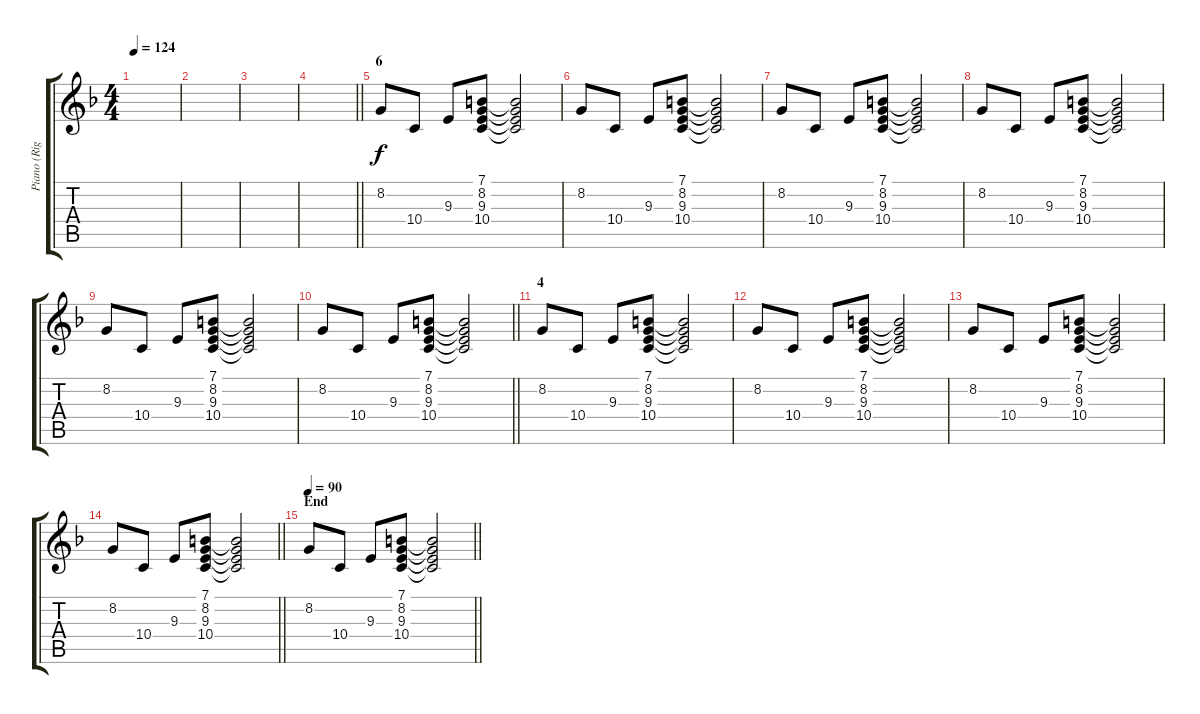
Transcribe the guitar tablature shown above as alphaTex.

\track ("Piano (Right Hand)" "Piano (Rig") {instrument acousticgrandpiano}
\staff {score tabs}
\tuning (E4 B3 G3 D3 A2 E2) {hide}
\ts (4 4)
\tempo 124
\clef g2
\ks f
|
|
|
\barLineRight lightlight
|
\section ("" "6")
8.2.8 10.4.8 9.3.8 (7.1 8.2 9.3 10.4).8 (7.1{t} 8.2{t} 9.3{t} 10.4{t}).2 |
8.2.8 10.4.8 9.3.8 (7.1 8.2 9.3 10.4).8 (7.1{t} 8.2{t} 9.3{t} 10.4{t}).2 |
8.2.8 10.4.8 9.3.8 (7.1 8.2 9.3 10.4).8 (7.1{t} 8.2{t} 9.3{t} 10.4{t}).2 |
8.2.8 10.4.8 9.3.8 (7.1 8.2 9.3 10.4).8 (7.1{t} 8.2{t} 9.3{t} 10.4{t}).2 |
8.2.8 10.4.8 9.3.8 (7.1 8.2 9.3 10.4).8 (7.1{t} 8.2{t} 9.3{t} 10.4{t}).2 |
\barLineRight lightlight
8.2.8 10.4.8 9.3.8 (7.1 8.2 9.3 10.4).8 (7.1{t} 8.2{t} 9.3{t} 10.4{t}).2 |
\section ("" "4")
8.2.8 10.4.8 9.3.8 (7.1 8.2 9.3 10.4).8 (7.1{t} 8.2{t} 9.3{t} 10.4{t}).2 |
8.2.8 10.4.8 9.3.8 (7.1 8.2 9.3 10.4).8 (7.1{t} 8.2{t} 9.3{t} 10.4{t}).2 |
8.2.8 10.4.8 9.3.8 (7.1 8.2 9.3 10.4).8 (7.1{t} 8.2{t} 9.3{t} 10.4{t}).2 |
\barLineRight lightlight
8.2.8 10.4.8 9.3.8 (7.1 8.2 9.3 10.4).8 (7.1{t} 8.2{t} 9.3{t} 10.4{t}).2 |
\section ("" "End")
\tempo 90
\barLineRight lightlight
8.2.8 10.4.8 9.3.8 (7.1 8.2 9.3 10.4).8 (7.1{t} 8.2{t} 9.3{t} 10.4{t}).2
